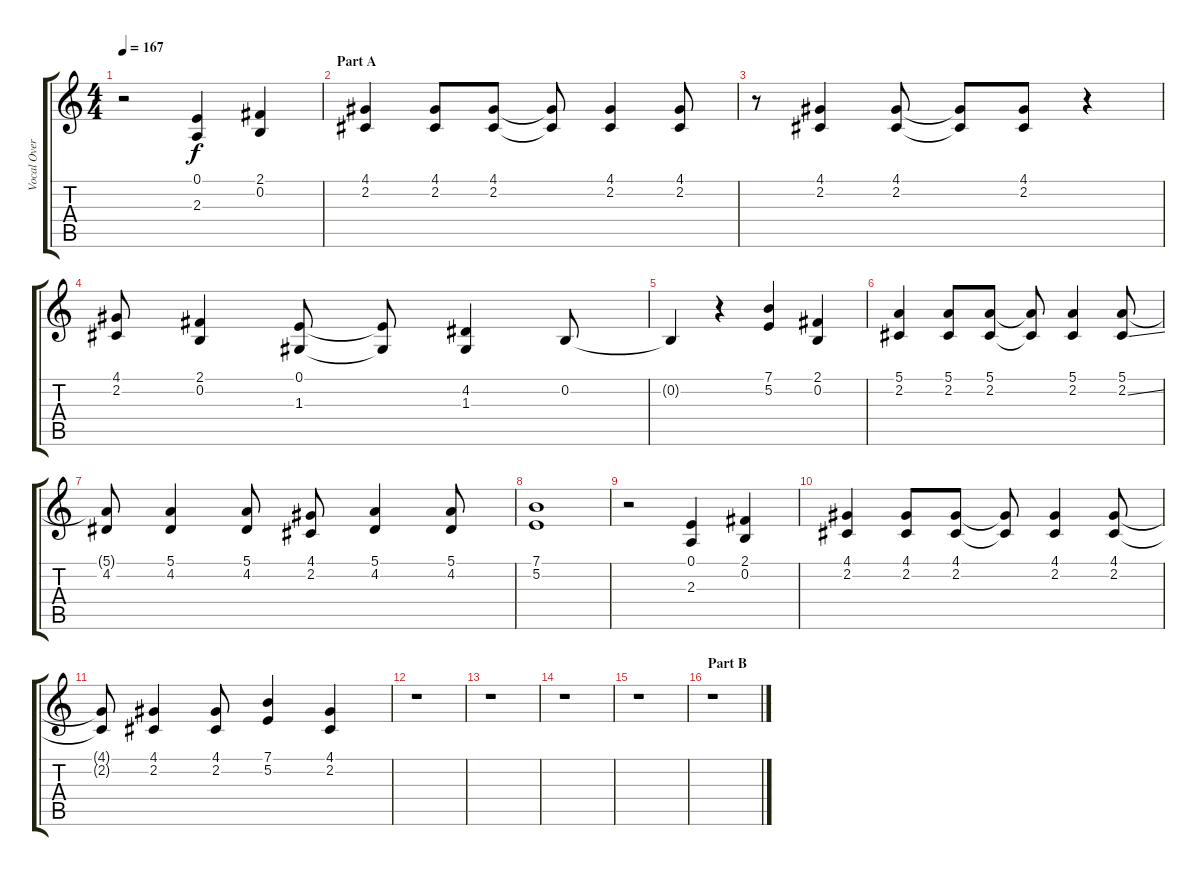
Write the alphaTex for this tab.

\track ("Vocal Overdubs (Hyde)" "Vocal Over") {instrument altosax}
\staff {score tabs}
\tuning (E4 B3 G3 D3 A2 E2) {hide}
\ts (4 4)
\tempo 167
\clef g2
\ks c
r.2{dy f instrument altosax} (0.1 2.3).4 (2.1 0.2).4 |
\section ("" "Part A")
(4.1 2.2).4 (4.1 2.2).8 (4.1 2.2).8 (4.1{t} 2.2{t}).8 (4.1 2.2).4 (4.1 2.2).8 |
r.8 (4.1 2.2).4 (4.1 2.2).8 (4.1{t} 2.2{t}).8 (4.1 2.2).8 r.4 |
(4.1 2.2).8 (2.1 0.2).4 (0.1 1.3).8 (0.1{t} 1.3{t}).8 (4.2 1.3).4 0.2.8 |
0.2{t}.4 r.4 (7.1 5.2).4 (2.1 0.2).4 |
(5.1 2.2).4 (5.1 2.2).8 (5.1 2.2).8 (5.1{t} 2.2{t}).8 (5.1 2.2).4 (5.1 2.2{ss}).8 |
(5.1{t} 4.2).8 (5.1 4.2).4 (5.1 4.2).8 (4.1 2.2).8 (5.1 4.2).4 (5.1 4.2).8 |
(7.1 5.2).1 |
r.2 (0.1 2.3).4 (2.1 0.2).4 |
(4.1 2.2).4 (4.1 2.2).8 (4.1 2.2).8 (4.1{t} 2.2{t}).8 (4.1 2.2).4 (4.1 2.2).8 |
(4.1{t} 2.2{t}).8 (4.1 2.2).4 (4.1 2.2).8 (7.1 5.2).4 (4.1 2.2).4 |
r.1 |
r.1 |
r.1 |
r.1 |
\section ("" "Part B")
r.1
